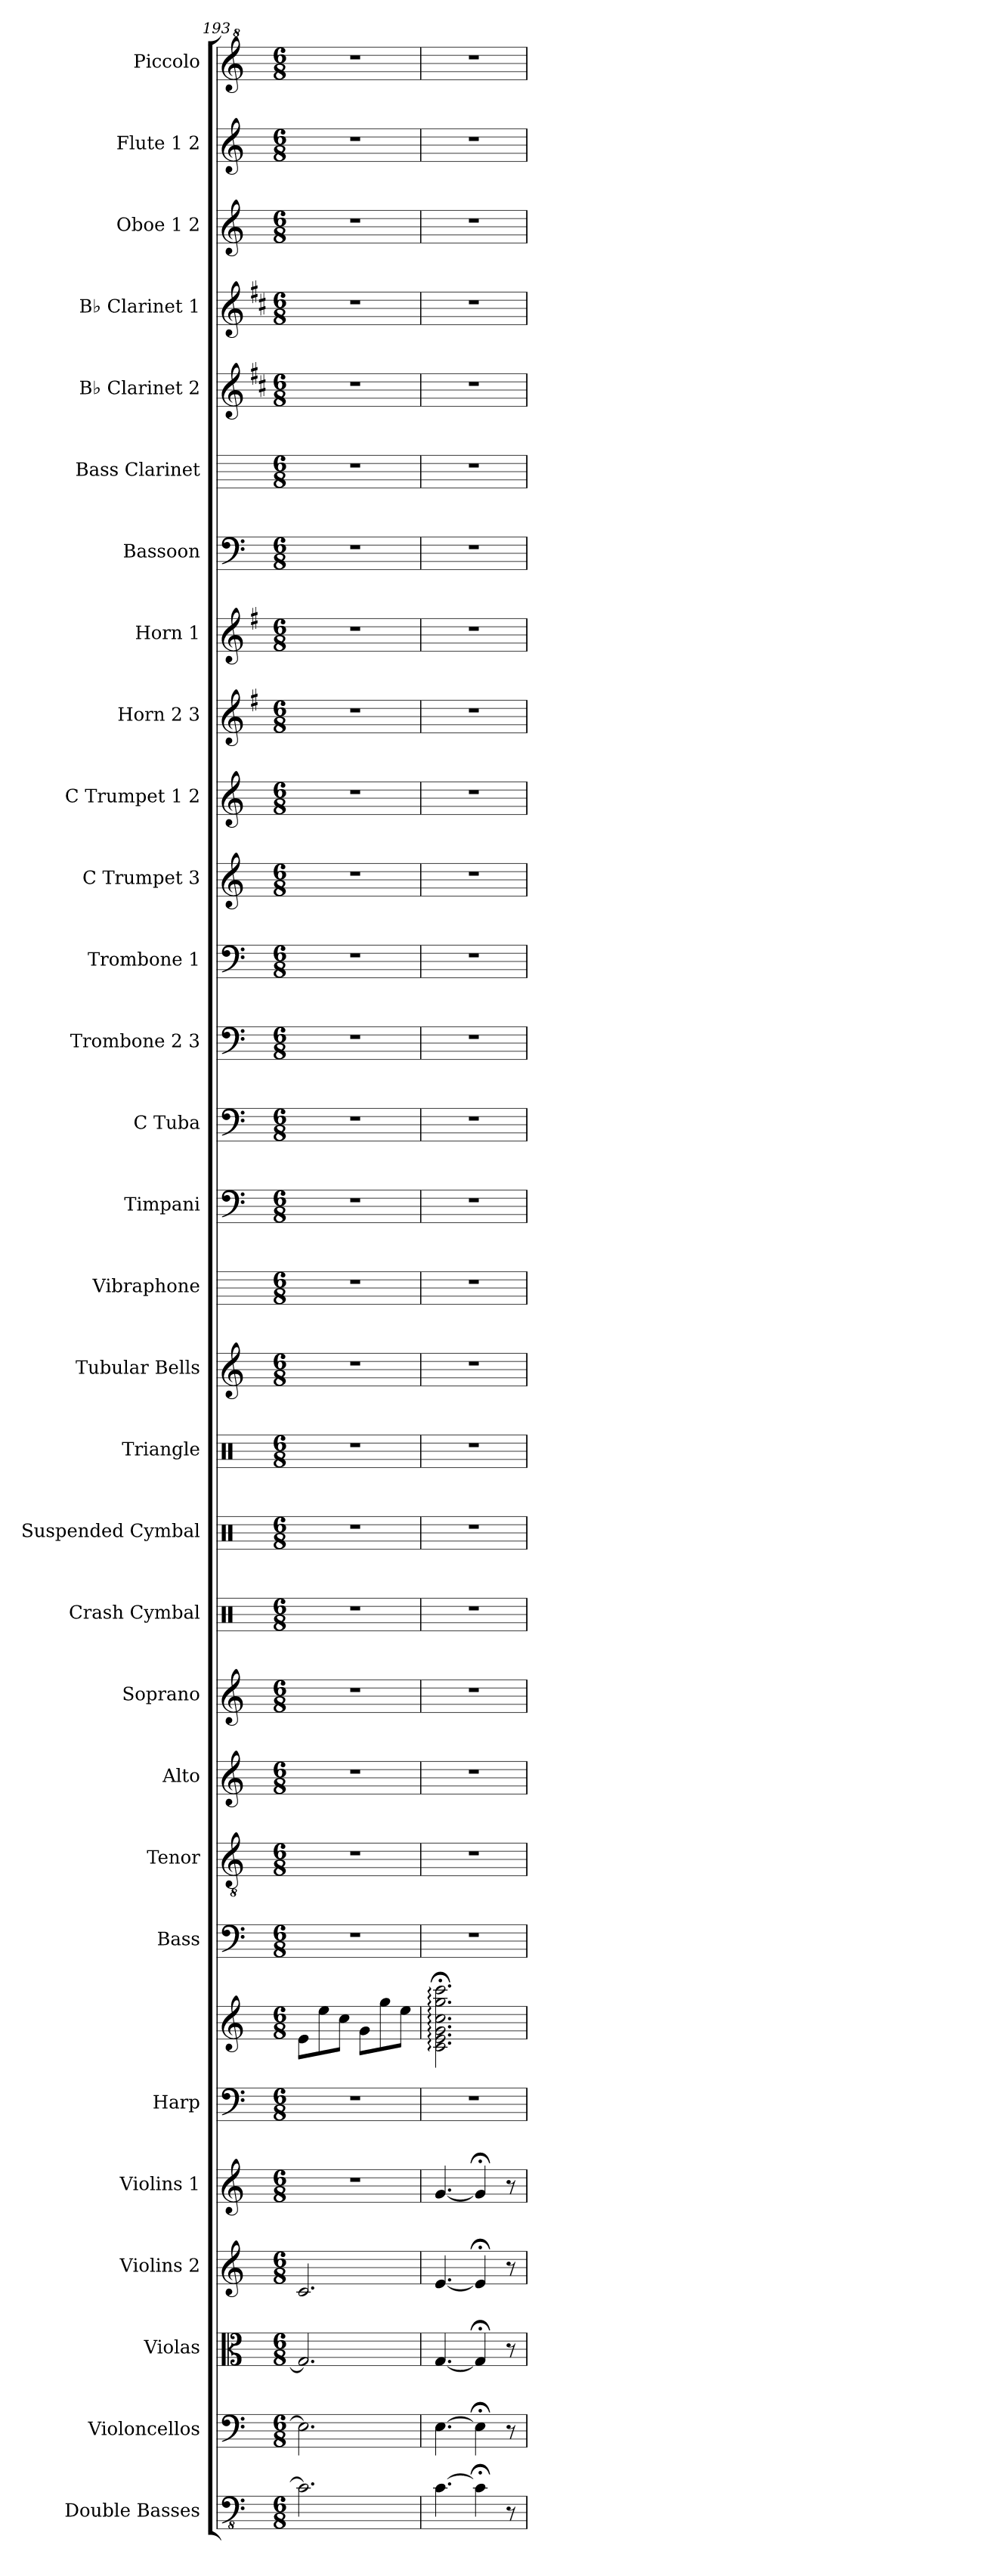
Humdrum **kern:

**kern	**kern	**kern	**kern	**kern	**kern	**kern	**kern	**kern	**kern	**kern	**kern	**kern	**kern	**kern	**kern	**kern	**kern	**kern	**kern	**kern	**kern	**kern	**kern	**kern	**kern	**kern	**kern	**kern	**kern	**kern
*part30	*part29	*part28	*part27	*part26	*part25	*part25	*part24	*part23	*part22	*part21	*part20	*part19	*part18	*part17	*part16	*part15	*part14	*part13	*part12	*part11	*part10	*part9	*part8	*part7	*part6	*part5	*part4	*part3	*part2	*part1
*staff31	*staff30	*staff29	*staff28	*staff27	*staff26	*staff25	*staff24	*staff23	*staff22	*staff21	*staff20	*staff19	*staff18	*staff17	*staff16	*staff15	*staff14	*staff13	*staff12	*staff11	*staff10	*staff9	*staff8	*staff7	*staff6	*staff5	*staff4	*staff3	*staff2	*staff1
*I"Double Basses	*I"Violoncellos	*I"Violas	*I"Violins 2	*I"Violins 1	*I"Harp	*	*I"Bass	*I"Tenor	*I"Alto	*I"Soprano	*I"Crash Cymbal	*I"Suspended Cymbal	*I"Triangle	*I"Tubular Bells	*I"Vibraphone	*I"Timpani	*I"C Tuba	*I"Trombone 2 3	*I"Trombone 1	*I"C Trumpet 3	*I"C Trumpet 1 2	*I"Horn 2 3	*I"Horn 1	*I"Bassoon	*I"Bass Clarinet	*I"B♭ Clarinet 2	*I"B♭ Clarinet 1	*I"Oboe 1 2	*I"Flute 1 2	*I"Piccolo
*I'Dbs.	*I'Vlcs.	*I'Vlas.	*I'Vlns. 2	*I'Vlns. 1	*I'Hrp.	*	*I'B.	*I'T.	*I'A.	*I'S.	*I'Cr. Cym.	*I'Susp. Cym.	*I'Trgl.	*I'Tu. Be.	*I'Vib.	*I'Timp.	*I'C Tu.	*I'Trb. 2 3	*I'Trb. 1	*I'C Tpt. 3	*I'C Tpt. 1 2	*I'Hn. 2 3	*I'Hn. 1	*I'Bsn.	*I'B. Cl.	*I'B♭ Cl. 2	*I'B♭ Cl. 1	*I'Ob. 1 2	*I'Fl. 1 2	*I'Picc.
*clefFv4	*clefF4	*clefC3	*clefG2	*clefG2	*clefF4	*clefG2	*clefF4	*clefGv2	*clefG2	*clefG2	*clefX	*clefX	*clefX	*clefG2	*	*clefF4	*clefF4	*clefF4	*clefF4	*clefG2	*clefG2	*clefG2	*clefG2	*clefF4	*	*clefG2	*clefG2	*clefG2	*clefG2	*clefG^2
*	*	*	*	*	*	*	*	*	*	*	*	*	*	*	*	*	*	*	*	*	*	*ITrd4c7	*ITrd4c7	*	*ITrd8c14	*ITrd1c2	*ITrd1c2	*	*	*ITrd-7c-12
*k[]	*k[]	*k[]	*k[]	*k[]	*k[]	*k[]	*k[]	*k[]	*k[]	*k[]	*k[]	*k[]	*k[]	*k[]	*k[]	*k[]	*k[]	*k[]	*k[]	*k[]	*k[]	*k[]	*k[]	*k[]	*k[]	*k[]	*k[]	*k[]	*k[]	*k[]
*C:	*C:	*C:	*C:	*C:	*C:	*C:	*C:	*C:	*C:	*C:	*C:	*C:	*C:	*C:	*C:	*C:	*C:	*C:	*C:	*C:	*C:	*C:	*C:	*C:	*C:	*C:	*C:	*C:	*C:	*C:
*M6/8	*M6/8	*M6/8	*M6/8	*M6/8	*M6/8	*M6/8	*M6/8	*M6/8	*M6/8	*M6/8	*M6/8	*M6/8	*M6/8	*M6/8	*M6/8	*M6/8	*M6/8	*M6/8	*M6/8	*M6/8	*M6/8	*M6/8	*M6/8	*M6/8	*M6/8	*M6/8	*M6/8	*M6/8	*M6/8	*M6/8
=193	=193	=193	=193	=193	=193	=193	=193	=193	=193	=193	=193	=193	=193	=193	=193	=193	=193	=193	=193	=193	=193	=193	=193	=193	=193	=193	=193	=193	=193	=193
2.C\]	2.E\]	2.G/]	2.c/	2.r	2.r	8e\L	2.r	2.r	2.r	2.r	2.r	2.r	2.r	2.r	2.r	2.r	2.r	2.r	2.r	2.r	2.r	2.r	2.r	2.r	2.r	2.r	2.r	2.r	2.r	2.r
.	.	.	.	.	.	8ee\	.	.	.	.	.	.	.	.	.	.	.	.	.	.	.	.	.	.	.	.	.	.	.	.
.	.	.	.	.	.	8cc\J	.	.	.	.	.	.	.	.	.	.	.	.	.	.	.	.	.	.	.	.	.	.	.	.
.	.	.	.	.	.	8g\L	.	.	.	.	.	.	.	.	.	.	.	.	.	.	.	.	.	.	.	.	.	.	.	.
.	.	.	.	.	.	8gg\	.	.	.	.	.	.	.	.	.	.	.	.	.	.	.	.	.	.	.	.	.	.	.	.
.	.	.	.	.	.	8ee\J	.	.	.	.	.	.	.	.	.	.	.	.	.	.	.	.	.	.	.	.	.	.	.	.
!!LO:PB:g=z
=194	=194	=194	=194	=194	=194	=194	=194	=194	=194	=194	=194	=194	=194	=194	=194	=194	=194	=194	=194	=194	=194	=194	=194	=194	=194	=194	=194	=194	=194	=194
[4.C\	[4.E\	[4.G/	[4.e/	[4.g/	2.r	2.c\;<: 2.e\;<: 2.g\;<: 2.cc\;<: 2.gg\;<: 2.ccc\;<:	2.r	2.r	2.r	2.r	2.r	2.r	2.r	2.r	2.r	2.r	2.r	2.r	2.r	2.r	2.r	2.r	2.r	2.r	2.r	2.r	2.r	2.r	2.r	2.r
4C;<\]	4E;<\]	4G;</]	4e;</]	4g;</]	.	.	.	.	.	.	.	.	.	.	.	.	.	.	.	.	.	.	.	.	.	.	.	.	.	.
8r	8r	8r	8r	8r	.	.	.	.	.	.	.	.	.	.	.	.	.	.	.	.	.	.	.	.	.	.	.	.	.	.
=	=	=	=	=	=	=	=	=	=	=	=	=	=	=	=	=	=	=	=	=	=	=	=	=	=	=	=	=	=	=
*-	*-	*-	*-	*-	*-	*-	*-	*-	*-	*-	*-	*-	*-	*-	*-	*-	*-	*-	*-	*-	*-	*-	*-	*-	*-	*-	*-	*-	*-	*-
